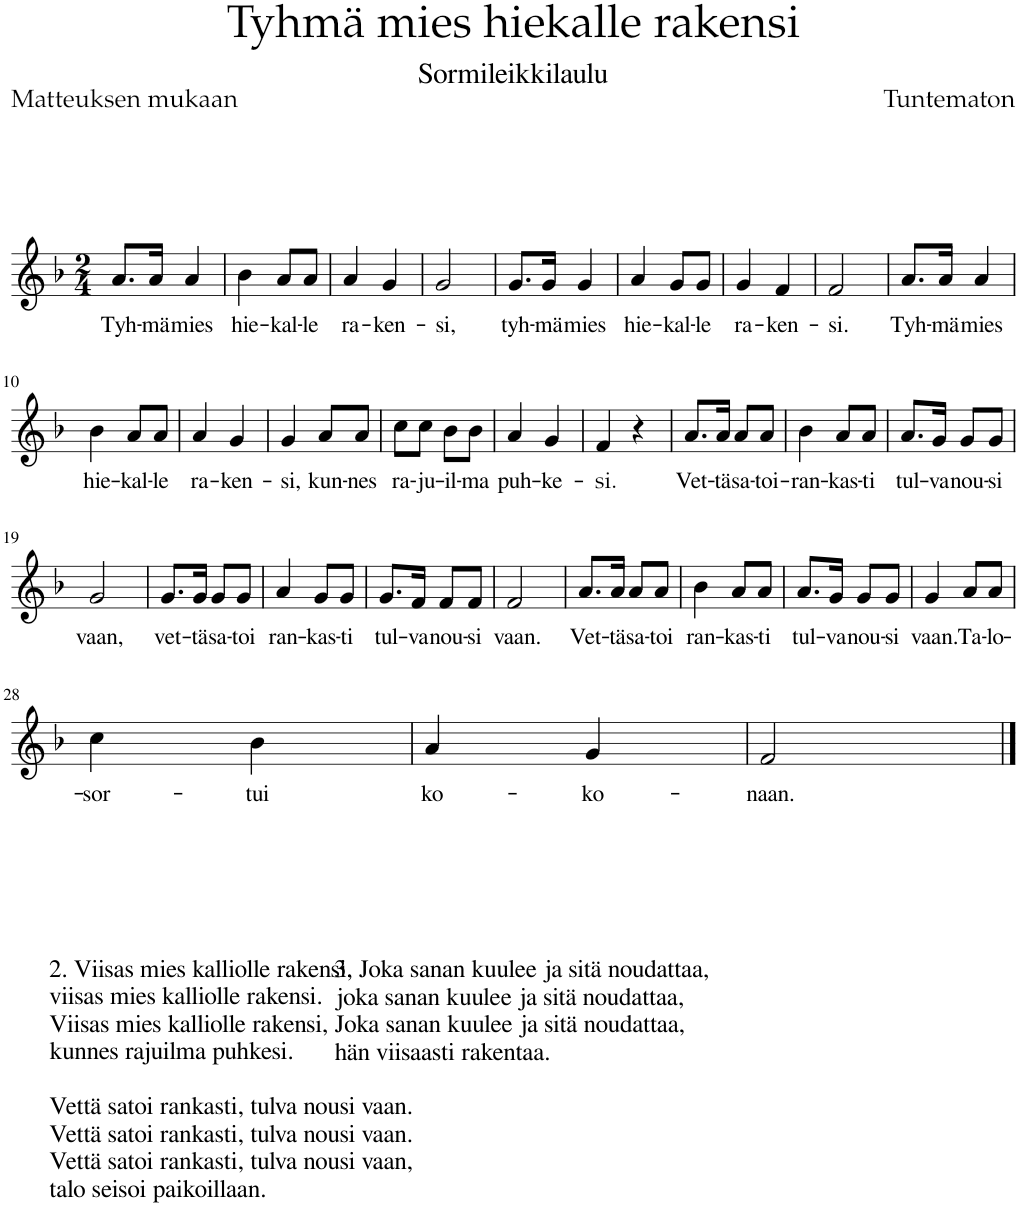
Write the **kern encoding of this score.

**kern	**text
*part1	*part1
*staff1	*staff1
*I"Staff	*
*clefG2	*
*k[b-]	*
*M2/4	*
=1	=1
!	!LO:LY:b
8.a/L	Tyh-
!	!LO:LY:b
16a/Jk	-mä
!	!LO:LY:b
4a/	mies
=2	=2
!	!LO:LY:b
4b-\	hie-
!	!LO:LY:b
8a/L	-kal-
!	!LO:LY:b
8a/J	-le
=3	=3
!	!LO:LY:b
4a/	ra-
!	!LO:LY:b
4g/	-ken-
=4	=4
!	!LO:LY:b
2g/	-si,
=5	=5
!	!LO:LY:b
8.g/L	tyh-
!	!LO:LY:b
16g/Jk	-mä
!	!LO:LY:b
4g/	mies
=6	=6
!	!LO:LY:b
4a/	hie-
!	!LO:LY:b
8g/L	-kal-
!	!LO:LY:b
8g/J	-le
=7	=7
!	!LO:LY:b
4g/	ra-
!	!LO:LY:b
4f/	-ken-
=8	=8
!	!LO:LY:b
2f/	-si.
=9	=9
!	!LO:LY:b
8.a/L	Tyh-
!	!LO:LY:b
16a/Jk	-mä
!	!LO:LY:b
4a/	mies
!!LO:LB:g=z
=10	=10
!	!LO:LY:b
4b-\	hie-
!	!LO:LY:b
8a/L	-kal-
!	!LO:LY:b
8a/J	-le
=11	=11
!	!LO:LY:b
4a/	ra-
!	!LO:LY:b
4g/	-ken-
=12	=12
!	!LO:LY:b
4g/	-si,
!	!LO:LY:b
8a/L	kun-
!	!LO:LY:b
8a/J	-nes
=13	=13
!	!LO:LY:b
8cc\L	ra-
!	!LO:LY:b
8cc\J	-ju-
!	!LO:LY:b
8b-\L	-il-
!	!LO:LY:b
8b-\J	-ma
=14	=14
!	!LO:LY:b
4a/	puh-
!	!LO:LY:b
4g/	-ke-
=15	=15
!	!LO:LY:b
4f/	-si.
4r	.
=16	=16
!	!LO:LY:b
8.a/L	Vet-
!	!LO:LY:b
16a/Jk	-tä
!	!LO:LY:b
8a/L	sa-
!	!LO:LY:b
8a/J	-toi-
=17	=17
!	!LO:LY:b
4b-\	-ran-
!	!LO:LY:b
8a/L	-kas-
!	!LO:LY:b
8a/J	-ti
=18	=18
!	!LO:LY:b
8.a/L	tul-
!	!LO:LY:b
16g/Jk	-va
!	!LO:LY:b
8g/L	nou-
!	!LO:LY:b
8g/J	-si
!!LO:LB:g=z
=19	=19
!	!LO:LY:b
2g/	vaan,
=20	=20
!	!LO:LY:b
8.g/L	vet-
!	!LO:LY:b
16g/Jk	-tä
!	!LO:LY:b
8g/L	sa-
!	!LO:LY:b
8g/J	-toi
=21	=21
!	!LO:LY:b
4a/	ran-
!	!LO:LY:b
8g/L	-kas-
!	!LO:LY:b
8g/J	-ti
=22	=22
!	!LO:LY:b
8.g/L	tul-
!	!LO:LY:b
16f/Jk	-va
!	!LO:LY:b
8f/L	nou-
!	!LO:LY:b
8f/J	-si
=23	=23
!	!LO:LY:b
2f/	vaan.
=24	=24
!	!LO:LY:b
8.a/L	Vet-
!	!LO:LY:b
16a/Jk	-tä
!	!LO:LY:b
8a/L	sa-
!	!LO:LY:b
8a/J	-toi
=25	=25
!	!LO:LY:b
4b-\	ran-
!	!LO:LY:b
8a/L	-kas-
!	!LO:LY:b
8a/J	-ti
=26	=26
!	!LO:LY:b
8.a/L	tul-
!	!LO:LY:b
16g/Jk	-va
!	!LO:LY:b
8g/L	nou-
!	!LO:LY:b
8g/J	-si
=27	=27
!	!LO:LY:b
4g/	vaan.
!	!LO:LY:b
8a/L	Ta-
!	!LO:LY:b
8a/J	-lo-
!!LO:LB:g=z
=28	=28
!	!LO:LY:b
4cc\	-sor-
!	!LO:LY:b
4b-\	-tui
=29	=29
!	!LO:LY:b
4a/	ko-
!	!LO:LY:b
4g/	-ko-
=30	=30
!	!LO:LY:b
2f/	-naan.
==	==
*-	*-
